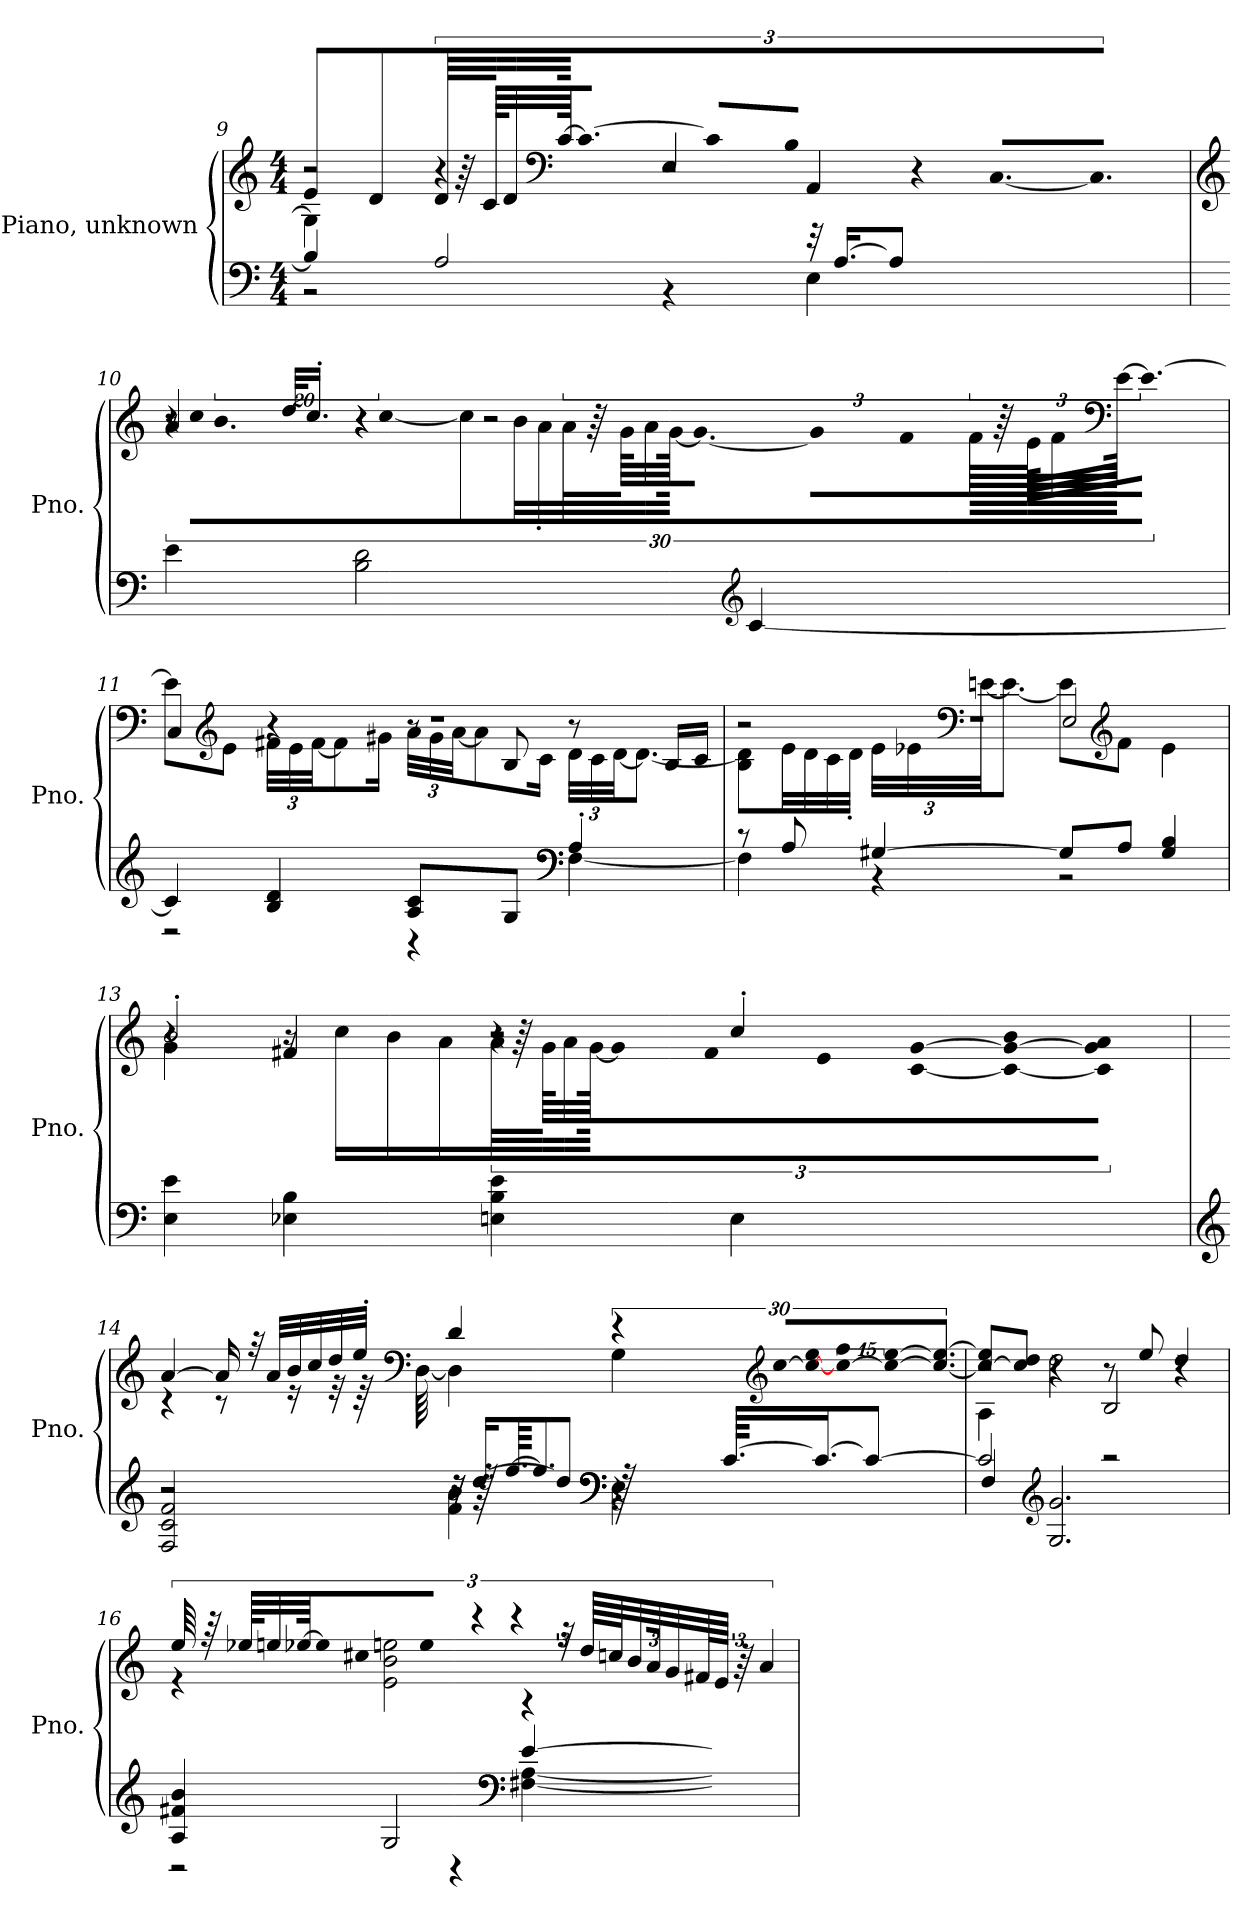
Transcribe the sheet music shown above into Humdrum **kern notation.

**kern	**kern
*part1	*part1
*staff2	*staff1
*I"Piano, unknown	*
*I'Pno.	*
!!LO:LB:g=z
*clefF4	*clefG2
*k[]	*k[]
*M4/4	*M4/4
=9	=9
*^	*^
*	*	*	*^
4B/]	2r	8e/L	4G#\]	2r
.	.	8d/	.	.
2A/	.	96d/Jkkk	4r	.
.	.	96r	.	.
.	.	96c/KLLL	.	.
*	*	*Xbrackettup	*	*
.	.	48d/	.	.
*	*	*clefF4	*	*
.	.	[96c/JJK	.	.
.	.	8.c/J_	.	.
.	4r	8c/L]	2r	4E/
.	.	8B/J	.	.
32r	4E\	64r	.	4AA/
.	.	[32.C/KKL	.	.
[16.A/KL	.	.	.	.
.	.	8.C/J]	.	.
8A/J]	.	.	.	.
*v	*v	*	*	*
!!LO:PB:g=z	!!	!!
=10	=10	=10	=10
*	*clefG2	*	*
*	*	*brackettup	*
!	!	!LO:N:vis=128	!
4e\	4a/	1920%17r	8r
!	!	!LO:N:vis=256	!
.	.	1920%17cc\KLLLL	.
!	!	!LO:N:vis=64.	!
.	.	640%17b\	.
.	.	1920ryy	.
!	!	!LO:N:vis=64	!
.	.	[960%17cc\JJJ	.
.	.	8cc\]	.
.	.	.	32dd/KLL
.	.	.	16.cc'/JJ
.	.	32b\LL	.
.	.	32a'\	.
2B\ 2d\	4r	96a\JJJk	4r
.	.	96r	.
.	.	96g\KLLL	.
*	*	*Xbrackettup	*
.	.	48a\	.
.	.	[96g\JJK	.
.	.	8.g\J_	.
.	2r	8g\L]	2r
.	.	8f\	.
*clefG2	*	*	*
*	*	*brackettup	*
[4c/	.	96f\Jkkk	.
.	.	96r	.
.	.	96e\KLLL	.
*	*	*Xbrackettup	*
.	.	48f\	.
*	*clefF4	*	*
.	.	[96e\JJK	.
.	.	8.e\J_	.
!!LO:LB:g=z	!!	!!
=11	=11	=11	=11
*^	*	*	*
4c/]	2r	1r	8e\L]	4C/
*	*	*clefG2	*	*
.	.	.	8e\J	.
4B/ 4d/	.	.	48f#X\LLL	4r
.	.	.	48e\	.
.	.	.	[48f#\JJ	.
.	.	.	8f#\]	.
.	.	.	16g#X\Jk	.
8A/ 8c/L	4r	.	48a\LLL	8r
.	.	.	48g#\	.
.	.	.	[48a\JJ	.
.	.	.	8a\]	.
8G/J	.	.	.	8B/
.	.	.	16c\Jk	.
*clefF4	*	*	*	*
4A'/	[4F\	.	48d\LLL	8r
.	.	.	48c\	.
.	.	.	[48d\JJ	.
.	.	.	8.d\J_	.
.	.	.	.	16B/LL
.	.	.	.	16c/JJ
=12	=12	=12	=12	=12
8r	4F\]	1r	8B\ 8d\]L	2r
8A/	.	.	32e\LL	.
.	.	.	32d\	.
.	.	.	32c\	.
.	.	.	32d'\JJJ	.
[4G#X/	4r	.	48e\LLL	.
.	.	.	48e-X\	.
*	*	*clefF4	*	*
.	.	.	[48en\JJ	.
.	.	.	8.e\J_	.
8G#/L]	2r	.	8e\L]	2E/
*	*	*clefG2	*	*
8A/J	.	.	8f\J	.
4G#/ 4B/	.	.	4e\	.
*v	*v	*	*	*
!!LO:LB:g=z	!!	!!
=13	=13	=13	=13
4E\ 4e\	2b'/	4g\	4r
4E-X\ 4B\	.	16r	4f#X/
.	.	16cc\LL	.
.	.	16b\	.
.	.	16a\	.
*	*	*brackettup	*
4En\ 4B\ 4e\	4r	96a\JJkk	2r
.	.	96r	.
.	.	96g\KLLL	.
*	*	*Xbrackettup	*
.	.	48a\	.
.	.	[96g\JK	.
.	.	16g\]	.
.	.	16f#\	.
.	.	16e\J	.
4E\	4cc'/	[8c\ [8g\	.
.	.	16c\_ 16g\_ 16b\L	.
.	.	16c\] 16g\] 16a\JJ	.
*	*v	*v	*v
!!LO:LB:g=z
=14	=14
*clefG2	*
*^	*^
*	*^	*	*
2r	2r	2F/ 2c/ 2f/	[4a/	4r
.	.	.	16a/]	8r
.	.	.	32r	.
.	.	.	32a/LLL	.
.	.	.	32b/	16r
.	.	.	32cc/	.
.	.	.	32dd/	32r
.	.	.	32ee'/JJJ	64r
*	*	*	*clefF4	*
.	.	.	.	[64D\
32r	4f\ 4b\	32r	4d/	4D\]
[16.dd/KL	.	128r	.	.
.	.	[64.ff/KKKL	.	.
.	.	8.ff/J]	.	.
8dd/J]	.	.	.	.
*clefF4	*	*	*	*
*	*	*	*brackettup	*
!	!	!	!LO:N:vis=128	!
128r	4E\	4r	1920%17r	4G\
[64.c/KKLL	.	.	.	.
*	*	*	*clefG2	*
!	!	!	!LO:N:vis=256	!
.	.	.	[1920%17cc/KLLLL	.
!	!	!	!LO:N:vis=64	!
.	.	.	960%17cc/_ 960%17ee/	.
16.c/J_	.	.	.	.
.	.	.	1920ryy	.
!	!	!	!LO:N:vis=64	!
.	.	.	960%17cc/_ 960%17ff/	.
!	!	!	!LO:N:vis=256	!
.	.	.	1920%17cc/_ [1920%17ee/JJJK	.
.	.	.	8.cc/_ 8.ee/_J	.
8c/J_	.	.	.	.
*	*v	*v	*	*
=15	=15	=15	=15
*	*	*	*^
2c/]	4F/	8cc/_ 8ee/]L	4A\	2r
.	.	8cc/] 8dd/J	.	.
*clefG2	*	*	*	*
.	2.G/ 2.g/	4r	2dd\	.
2r	.	8r	.	2B/
.	.	8ee/	.	.
.	.	4dd/	4r	.
*	*	*	*v	*v
!!LO:LB:g=z
=16	=16	=16	=16
4A/ 4f#X/ 4b/	2r	96ee/	4r
.	.	96r	.
.	.	96ee-X/KLLL	.
*	*	*Xbrackettup	*
.	.	48een/	.
.	.	[96ee-X/JJK	.
.	.	8ee-/]	.
.	.	32cc#X/LL	.
.	.	32ee-/JJJ	.
2G/	.	4r	2e\ 2b\ 2een\
.	4r	8r	.
*	*	*brackettup	*
.	.	48r	.
.	.	96dd/LLLL	.
*	*	*Xbrackettup	*
.	.	96ccn/J	.
.	.	48b/	.
.	.	96a/K	.
.	.	48g/	.
*	*	*brackettup	*
.	.	96f#X/L	.
.	.	96e/JJJJ	.
.	.	96r	.
*clefF4	*	*	*
[4e/	[4F#X\ [4A\	[4a/	4r
*v	*v	*	*
*	*v	*v
=	=
*-	*-
